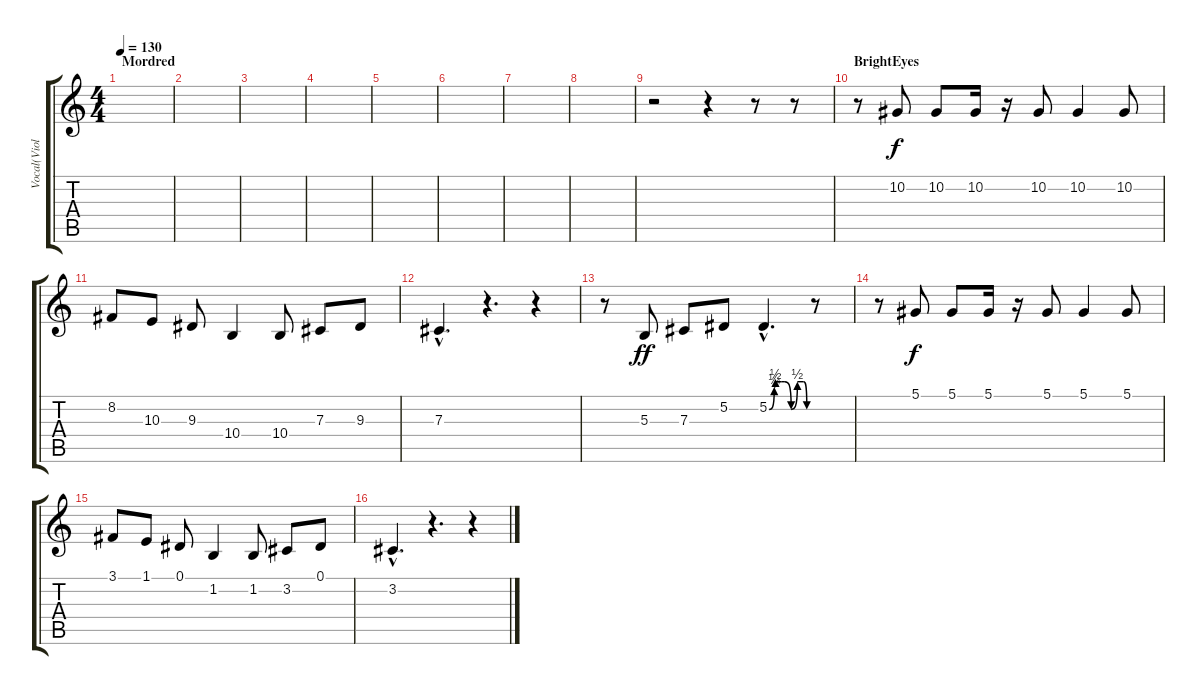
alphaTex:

\track ("Vocal(Violin)" "Vocal(Viol") {instrument violin}
\staff {score tabs}
\tuning (Eb4 Bb3 Gb3 Db3 Ab2 Eb2) {hide}
\ts (4 4)
\section ("" "Mordred")
\tempo 130
\tempo 95
\tempo 130
\clef g2
\ks c
|
|
|
|
|
|
|
|
r.2 r.4 r.8 r.8 |
\section ("" "BrightEyes")
r.8 10.2.8 10.2.8 10.2.16 r.16 10.2.8 10.2.4 10.2.8 |
8.2.8 10.3.8 9.3.8 10.4.4 10.4.8 7.3.8 9.3.8 |
7.3{hac}.4{d} r.4{d} r.4 |
r.8 5.3.8{dy ff} 7.3.8 5.2.8 5.2{be (custom 0 0 8 1 10 2 20 2 25 2 35 0 45 2 55 2 60 0) hac}.4{d} r.8 |
r.8 5.1.8{dy f} 5.1.8 5.1.16 r.16 5.1.8 5.1.4 5.1.8 |
3.1.8 1.1.8 0.1.8 1.2.4 1.2.8 3.2.8 0.1.8 |
3.2{hac}.4{d} r.4{d} r.4
